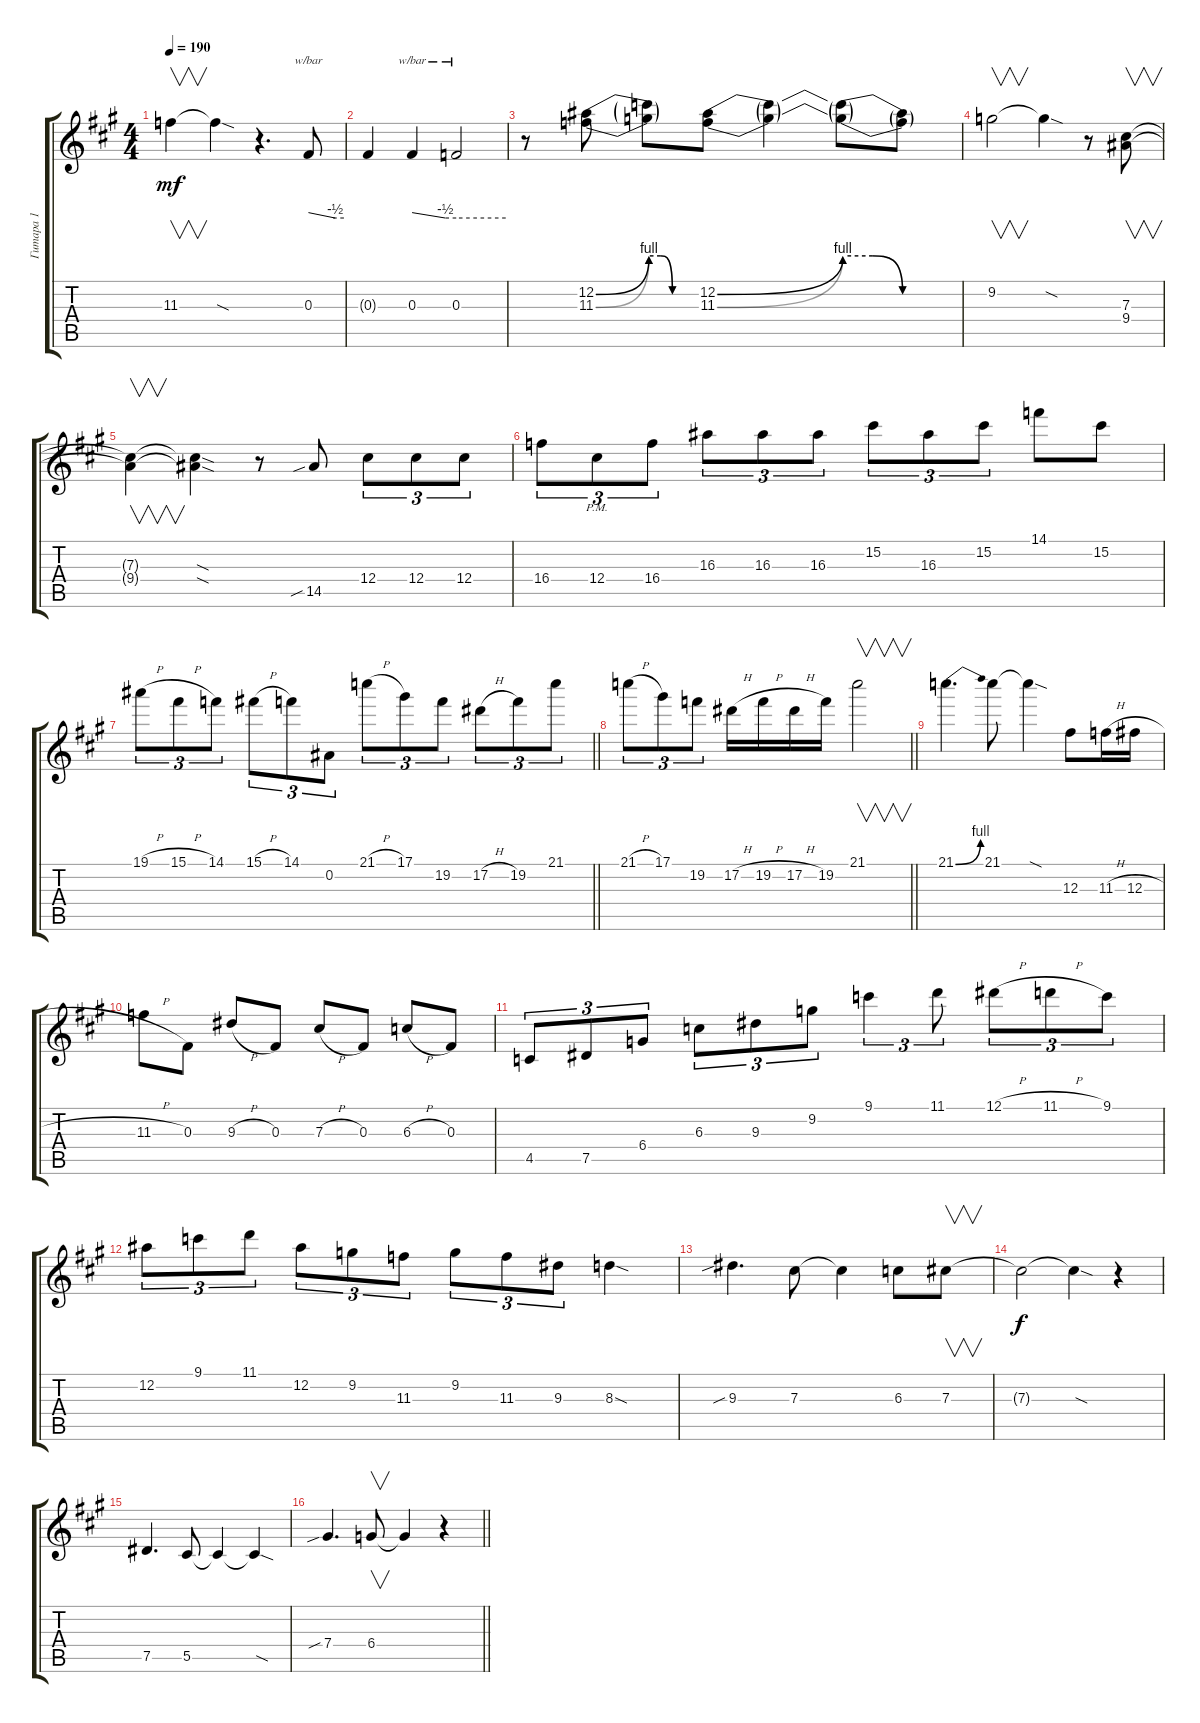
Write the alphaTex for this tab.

\track ("Гитара 1" "Гитара 1") {instrument distortionguitar}
\staff {score tabs}
\tuning (Eb4 Bb3 Gb3 Db3 Ab2 Eb2) {hide}
\ts (4 4)
\tempo 190
\clef g2
\ks a
11.3{t}.4{v dy mf} 11.3{sod t}.4 r.4{d} 0.3.8{tbe (custom default 0 0 45 -2 60 -2)} |
0.3{t}.4 0.3.4{tbe (custom default 0 0 45 -2 60 -2)} 0.3.2{tbe (hold default 0 -2 60 -2)} |
r.8 (12.2{be (bend 0 0 60 4)} 11.3{be (bend 0 0 60 4)}).8 (12.2{be (custom 0 4 15 4 30 0 60 0) t} 11.3{be (custom 0 4 15 4 30 0 60 0) t}).8 (12.2{be (bend 0 0 60 4)} 11.3{be (bend 0 0 60 4)}).8 (12.2{t} 11.3{t}).4 (12.2{be (custom 0 4 15 4 30 0 60 0) t} 11.3{be (custom 0 4 15 4 30 0 60 0) t}).8 (12.2{t} 11.3{t}).8 |
9.2.2{v} 9.2{sod t}.4 r.8 (7.3 9.4).8{v} |
(7.3{t} 9.4{t}).4{v} (7.3{sod t} 9.4{sod t}).4 r.8 14.5{sib}.8 12.4.8{tu (3 2)} 12.4.8{tu (3 2)} 12.4.8{tu (3 2)} |
16.4.8{tu (3 2)} 12.4{pm}.8{tu (3 2)} 16.4.8{tu (3 2)} 16.3.8{tu (3 2)} 16.3.8{tu (3 2)} 16.3.8{tu (3 2)} 15.2.8{tu (3 2)} 16.3.8{tu (3 2)} 15.2.8{tu (3 2)} 14.1.8 15.2.8 |
\barLineRight lightlight
19.1{h}.8{tu (3 2)} 15.1{h}.8{tu (3 2)} 14.1.8{tu (3 2)} 15.1{h}.8{tu (3 2)} 14.1.8{tu (3 2)} 0.2.8{tu (3 2)} 21.1{h}.8{tu (3 2)} 17.1.8{tu (3 2)} 19.2.8{tu (3 2)} 17.2{h}.8{tu (3 2)} 19.2.8{tu (3 2)} 21.1.8{tu (3 2)} |
\barLineRight lightlight
21.1{h}.8{tu (3 2)} 17.1.8{tu (3 2)} 19.2.8{tu (3 2)} 17.2{h}.16 19.2{h}.16 17.2{h}.16 19.2.16 21.1.2{v} |
21.1{be (bend 0 0 60 4)}.4{d} 21.1.8 21.1{sod t}.4 12.3.8 11.3{h}.16 12.3{h}.16 |
11.3{h}.8 0.3.8 9.3{h}.8 0.3.8 7.3{h}.8 0.3.8 6.3{h}.8 0.3.8 |
4.5.8{tu (3 2)} 7.5.8{tu (3 2)} 6.4.8{tu (3 2)} 6.3.8{tu (3 2)} 9.3.8{tu (3 2)} 9.2.8{tu (3 2)} 9.1.4{tu (3 2)} 11.1.8{tu (3 2)} 12.1{h}.8{tu (3 2)} 11.1{h}.8{tu (3 2)} 9.1.8{tu (3 2)} |
12.2.8{tu (3 2)} 9.1.8{tu (3 2)} 11.1.8{tu (3 2)} 12.2.8{tu (3 2)} 9.2.8{tu (3 2)} 11.3.8{tu (3 2)} 9.2.8{tu (3 2)} 11.3.8{tu (3 2)} 9.3.8{tu (3 2)} 8.3{sod}.4 |
9.3{sib}.4{d} 7.3.8 7.3{t}.4 6.3.8 7.3.8{v} |
7.3{t}.2{dy f} 7.3{sod t}.4 r.4 |
7.5.4{d} 5.5.8 5.5{t}.4 5.5{sod t}.4 |
\barLineRight lightlight
7.4{sib}.4{d} 6.4.8{v} 6.4{t}.4 r.4
